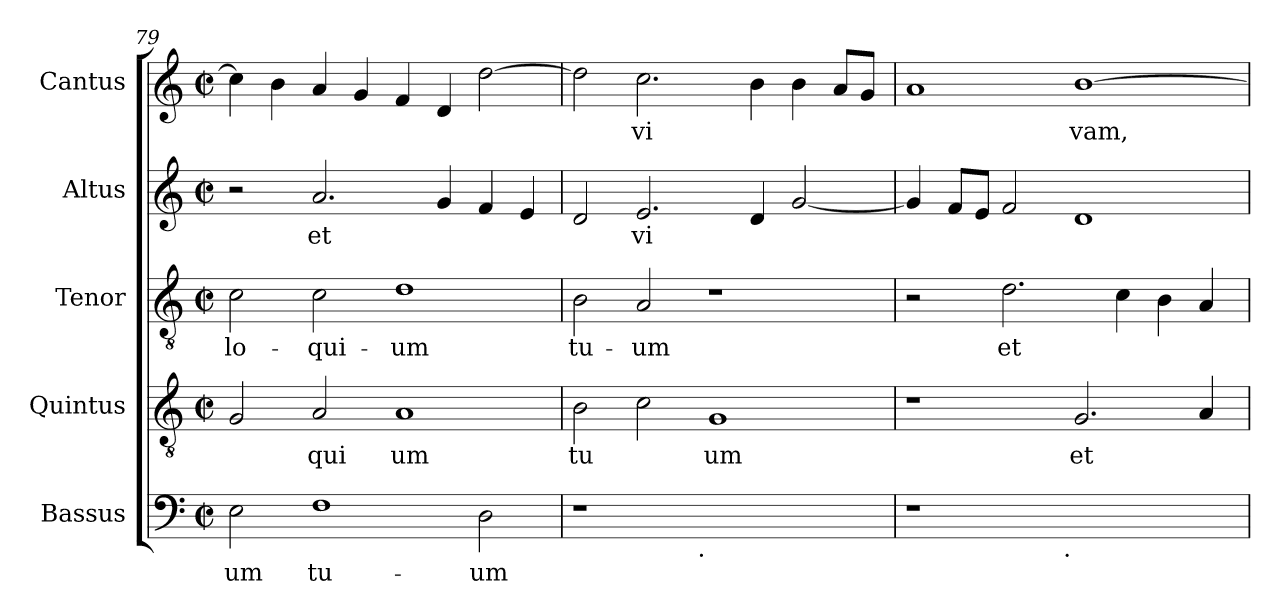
**kern	**text	**kern	**text	**kern	**text	**kern	**text	**kern	**text
*part5	*part5	*part4	*part4	*part3	*part3	*part2	*part2	*part1	*part1
*staff5	*staff5	*staff4	*staff4	*staff3	*staff3	*staff2	*staff2	*staff1	*staff1
*I"Bassus	*	*I"Quintus	*	*I"Tenor	*	*I"Altus	*	*I"Cantus	*
*clefF4	*	*clefGv2	*	*clefGv2	*	*clefG2	*	*clefG2	*
*k[]	*	*k[]	*	*k[]	*	*k[]	*	*k[]	*
*C:	*	*C:	*	*C:	*	*C:	*	*C:	*
*M2/2	*	*M2/2	*	*M2/2	*	*M2/2	*	*M2/2	*
*met(c|)	*	*met(c|)	*	*met(c|)	*	*met(c|)	*	*met(c|)	*
=79	=79	=79	=79	=79	=79	=79	=79	=79	=79
!	!LO:LY:b:cj	!	!LO:LY:b:cj	!	!LO:LY:b	!	!	!	!LO:LY:b:cj
2E\	-um	2G/	.	2c\	-lo-	2r	.	4cc\]	.
!	!	!	!	!	!	!	!	!	!LO:LY:b:cj
.	.	.	.	.	.	.	.	4b\	.
!	!LO:LY:b:cj	!	!LO:LY:b:cj	!	!LO:LY:b	!	!LO:LY:b:cj	!	!LO:LY:b:cj
1F	tu-	2A/	qui	2c\	-qui-	2.a/	et	4a/	.
!	!	!	!	!	!	!	!	!	!LO:LY:b:cj
.	.	.	.	.	.	.	.	4g/	.
!	!	!	!LO:LY:b:cj	!	!LO:LY:b	!	!	!	!LO:LY:b:cj
.	.	1A	um	1d	-um	.	.	4f/	.
!	!	!	!	!	!	!	!LO:LY:b:cj	!	!LO:LY:b:cj
.	.	.	.	.	.	4g/	.	4d/	.
!	!LO:LY:b:cj	!	!	!	!	!	!LO:LY:b:cj	!	!LO:LY:b:cj
2D\	-um	.	.	.	.	4f/	.	[>2dd\	.
!	!	!	!	!	!	!	!LO:LY:b:cj	!	!
.	.	.	.	.	.	4e/	.	.	.
=80	=80	=80	=80	=80	=80	=80	=80	=80	=80
!	!	!	!LO:LY:b:cj	!	!LO:LY:b	!	!LO:LY:b:cj	!	!LO:LY:b:cj
*^	*	*	*	*	*	*	*	*	*
1r	2ryy	.	2B\	tu	2B\	tu-	2d/	.	2dd\]	.
!	!	!	!	!LO:LY:b:cj	!	!LO:LY:b	!	!LO:LY:b:cj	!	!LO:LY:b:cj
.	4...ryy	.	2c\	.	2A/	-um	2.e/	vi-	2.cc\	vi-
!	!LO:TX:b:t=.	!	!	!	!	!	!	!	!	!
.	1ryy	.	.	.	.	.	.	.	.	.
!	!	!	!	!LO:LY:b:cj	!	!	!	!	!	!
1ryy	.	.	1G	um	1r	.	.	.	.	.
!	!	!	!	!	!	!	!	!LO:LY:b:cj	!	!LO:LY:b:cj
.	.	.	.	.	.	.	4d/	--	4b\	--
!	!	!	!	!	!	!	!	!LO:LY:b:cj	!	!LO:LY:b:cj
.	.	.	.	.	.	.	[<2g/	--	4b\	--
!	!	!	!	!	!	!	!	!	!	!LO:LY:b:cj
.	.	.	.	.	.	.	.	.	8a/L	--
!	!	!	!	!	!	!	!	!	!	!LO:LY:b:cj
.	.	.	.	.	.	.	.	.	8g/J	--
.	32ryy	.	.	.	.	.	.	.	.	.
=81	=81	=81	=81	=81	=81	=81	=81	=81	=81	=81
!	!	!	!	!	!	!	!	!LO:LY:b:cj	!	!LO:LY:b:cj
1r	2ryy	.	1r	.	2r	.	4g/]	--	1a	--
!	!	!	!	!	!	!	!	!LO:LY:b:cj	!	!
.	.	.	.	.	.	.	8f/L	--	.	.
!	!	!	!	!	!	!	!	!LO:LY:b:cj	!	!
.	.	.	.	.	.	.	8e/J	--	.	.
!	!	!	!	!	!	!LO:LY:b	!	!LO:LY:b:cj	!	!
.	4...ryy	.	.	.	2.d\	et	2f/	--	.	.
!	!LO:TX:b:t=.	!	!	!	!	!	!	!	!	!
.	1ryy	.	.	.	.	.	.	.	.	.
!	!	!	!	!LO:LY:b:cj	!	!	!	!LO:LY:b:cj	!	!LO:LY:b:cj
1ryy	.	.	2.G/	et	.	.	1d	--	[<1b	-vam,
!	!	!	!	!	!	!LO:LY:b	!	!	!	!
.	.	.	.	.	4c\	.	.	.	.	.
!	!	!	!	!	!	!LO:LY:b	!	!	!	!
.	.	.	.	.	4B\	.	.	.	.	.
!	!	!	!	!LO:LY:b:cj	!	!LO:LY:b	!	!	!	!
.	.	.	4A/	.	4A/	.	.	.	.	.
.	32ryy	.	.	.	.	.	.	.	.	.
*v	*v	*	*	*	*	*	*	*	*	*
=	=	=	=	=	=	=	=	=	=
*-	*-	*-	*-	*-	*-	*-	*-	*-	*-
